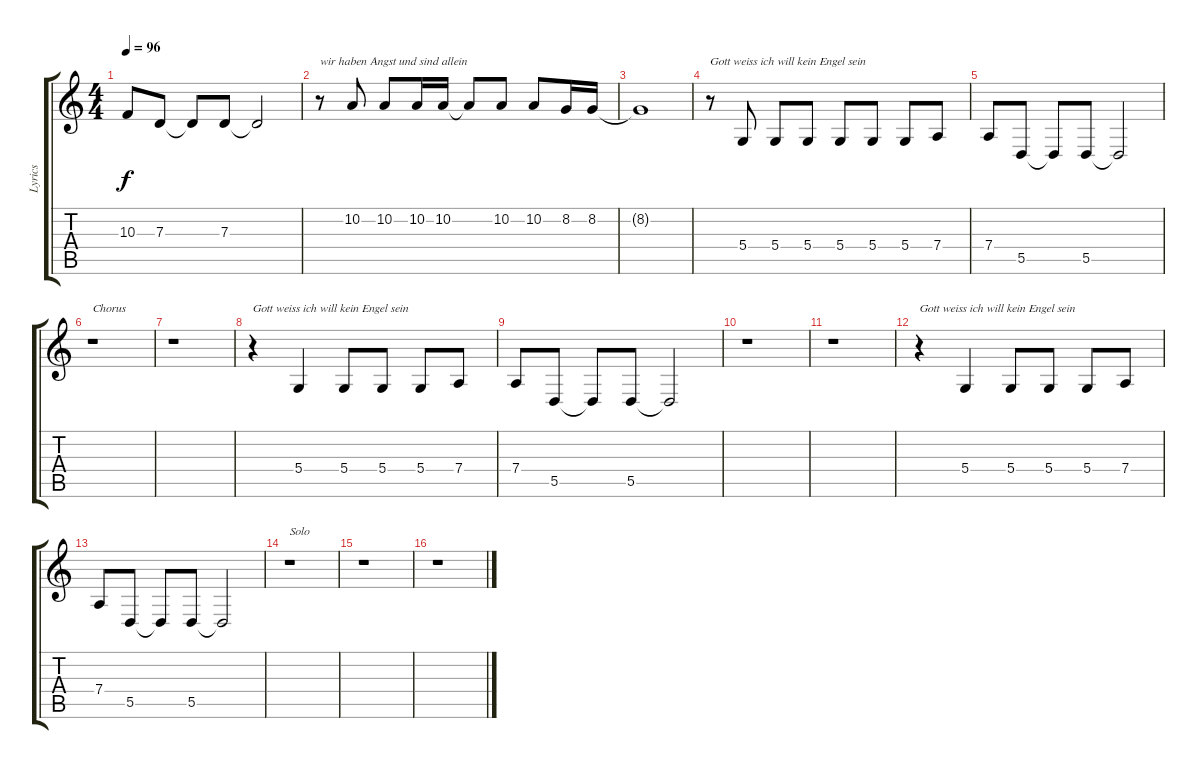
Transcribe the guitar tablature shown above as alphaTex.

\track ("Lyrics" "Lyrics") {instrument pad4choir}
\staff {score tabs}
\tuning (E4 B3 G3 D3 A2 E2) {hide}
\ts (4 4)
\tempo 96
\clef g2
\ks c
10.3.8{dy f} 7.3.8 7.3{t}.8 7.3.8 7.3{t}.2 |
r.8{txt "wir haben Angst und sind allein"} 10.2.8 10.2.8 10.2.16 10.2.16 10.2{t}.8 10.2.8 10.2.8 8.2.16 8.2.16 |
8.2{t}.1 |
r.8{txt "Gott weiss ich will kein Engel sein"} 5.4.8 5.4.8 5.4.8 5.4.8 5.4.8 5.4.8 7.4.8 |
7.4.8 5.5.8 5.5{t}.8 5.5.8 5.5{t}.2 |
r.1{txt "Chorus"} |
r.1 |
r.4{txt "Gott weiss ich will kein Engel sein"} 5.4.4 5.4.8 5.4.8 5.4.8 7.4.8 |
7.4.8 5.5.8 5.5{t}.8 5.5.8 5.5{t}.2 |
r.1 |
r.1 |
r.4{txt "Gott weiss ich will kein Engel sein"} 5.4.4 5.4.8 5.4.8 5.4.8 7.4.8 |
7.4.8 5.5.8 5.5{t}.8 5.5.8 5.5{t}.2 |
r.1{txt "Solo"} |
r.1 |
r.1
